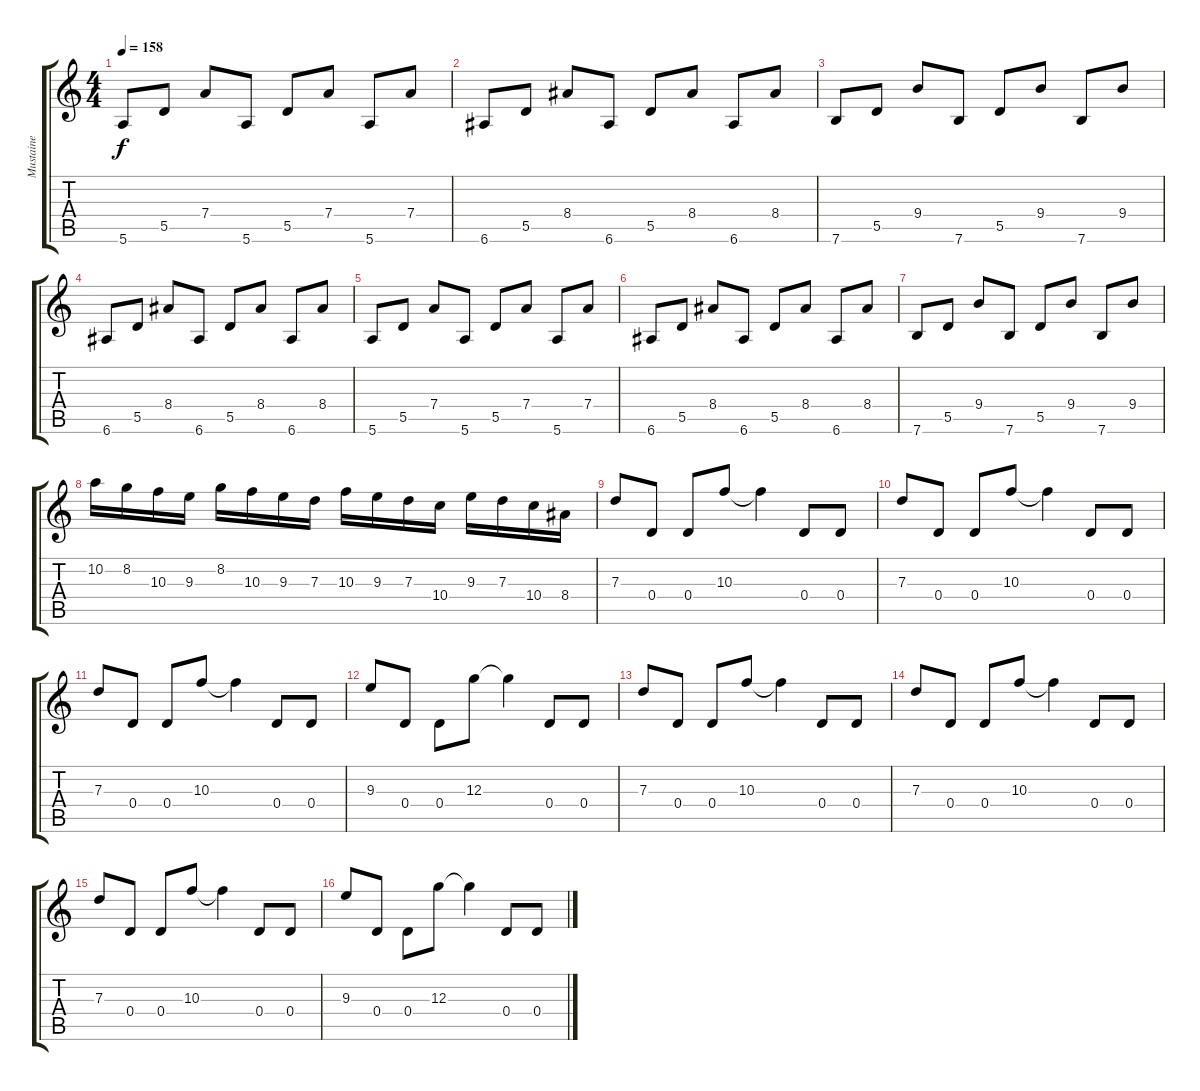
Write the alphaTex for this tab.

\track ("Mustaine" "Mustaine") {instrument distortionguitar}
\staff {score tabs}
\tuning (E4 B3 G3 D3 A2 E2) {hide}
\ts (4 4)
\tempo 158
\clef g2
\ks c
5.6.8{dy f} 5.5.8 7.4.8 5.6.8 5.5.8 7.4.8 5.6.8 7.4.8 |
6.6.8 5.5.8 8.4.8 6.6.8 5.5.8 8.4.8 6.6.8 8.4.8 |
7.6.8 5.5.8 9.4.8 7.6.8 5.5.8 9.4.8 7.6.8 9.4.8 |
6.6.8 5.5.8 8.4.8 6.6.8 5.5.8 8.4.8 6.6.8 8.4.8 |
5.6.8 5.5.8 7.4.8 5.6.8 5.5.8 7.4.8 5.6.8 7.4.8 |
6.6.8 5.5.8 8.4.8 6.6.8 5.5.8 8.4.8 6.6.8 8.4.8 |
7.6.8 5.5.8 9.4.8 7.6.8 5.5.8 9.4.8 7.6.8 9.4.8 |
10.2.16 8.2.16 10.3.16 9.3.16 8.2.16 10.3.16 9.3.16 7.3.16 10.3.16 9.3.16 7.3.16 10.4.16 9.3.16 7.3.16 10.4.16 8.4.16 |
7.3.8 0.4.8 0.4.8 10.3.8 10.3{t}.4 0.4.8 0.4.8 |
7.3.8 0.4.8 0.4.8 10.3.8 10.3{t}.4 0.4.8 0.4.8 |
7.3.8 0.4.8 0.4.8 10.3.8 10.3{t}.4 0.4.8 0.4.8 |
9.3.8 0.4.8 0.4.8 12.3.8 12.3{t}.4 0.4.8 0.4.8 |
7.3.8 0.4.8 0.4.8 10.3.8 10.3{t}.4 0.4.8 0.4.8 |
7.3.8 0.4.8 0.4.8 10.3.8 10.3{t}.4 0.4.8 0.4.8 |
7.3.8 0.4.8 0.4.8 10.3.8 10.3{t}.4 0.4.8 0.4.8 |
9.3.8 0.4.8 0.4.8 12.3.8 12.3{t}.4 0.4.8 0.4.8
